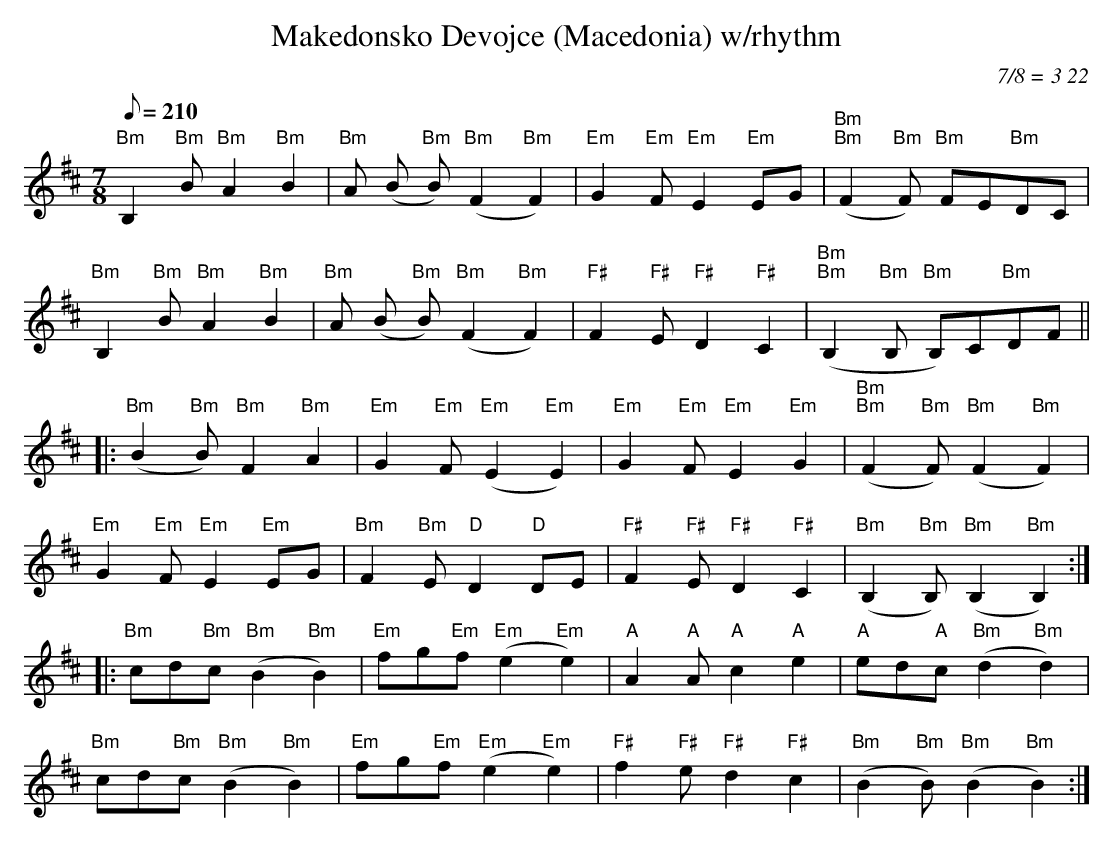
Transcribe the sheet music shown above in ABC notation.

X:1
T:Makedonsko Devojce (Macedonia) w/rhythm
M:7/8
L:1/8
Q:1/8=210
C:7/8 = 3 22
K:Bm
"Bm" B,2 "Bm" B "Bm" A2 "Bm" B2 | "Bm" A (B "Bm" B) "Bm" (F2 "Bm" F2) |
"Em" G2 "Em" F "Em" E2 "Em" EG | "Bm" "Bm" (F2 "Bm" F) "Bm" FE"Bm"DC | !
"Bm" B,2 "Bm" B "Bm" A2 "Bm" B2 | "Bm" A (B "Bm" B) "Bm" (F2 "Bm" F2) |
"F#" F2 "F#" E "F#" D2 "F#" C2 | "Bm" "Bm" (B,2 "Bm" B, "Bm" B,)C"Bm"DF || !
|: "Bm" (B2 "Bm" B) "Bm" F2 "Bm" A2 | "Em" G2 "Em" F "Em" (E2 "Em" E2) |
"Em" G2 "Em" F "Em" E2 "Em" G2 | "Bm" "Bm" (F2 "Bm" F) "Bm" (F2 "Bm" F2) | !
"Em" G2 "Em" F "Em" E2 "Em" EG | "Bm" F2 "Bm" E "D" D2 "D" DE |
"F#" F2 "F#" E "F#" D2 "F#" C2 | "Bm" (B,2 "Bm" B,) "Bm" (B,2 "Bm" B,2) :| !
|: "Bm" cd"Bm"c "Bm" (B2 "Bm" B2) | "Em" fg"Em"f "Em" (e2 "Em" e2) |
"A" A2 "A" A "A" c2 "A" e2 | "A" ed"A"c "Bm" (d2 "Bm" d2) | !
"Bm" cd"Bm"c "Bm" (B2 "Bm" B2) | "Em" fg"Em"f "Em" (e2 "Em" e2) |
"F#" f2 "F#" e "F#" d2 "F#" c2 | "Bm" (B2 "Bm" B) "Bm" (B2 "Bm" B2) :| !
